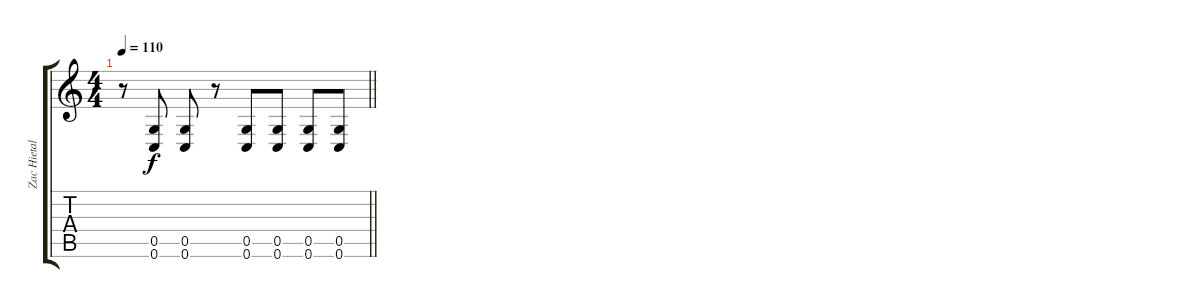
\track ("Zac Hietala" "Zac Hietal") {instrument distortionguitar}
\staff {score tabs}
\tuning (D4 A3 F3 C3 G2 C2) {hide}
\ts (4 4)
\tempo 110
\clef g2
\barLineRight lightlight
\ks c
r.8{dy f} (0.5 0.6).8 (0.5 0.6).8 r.8 (0.5 0.6).8 (0.5 0.6).8 (0.5 0.6).8 (0.5 0.6).8
